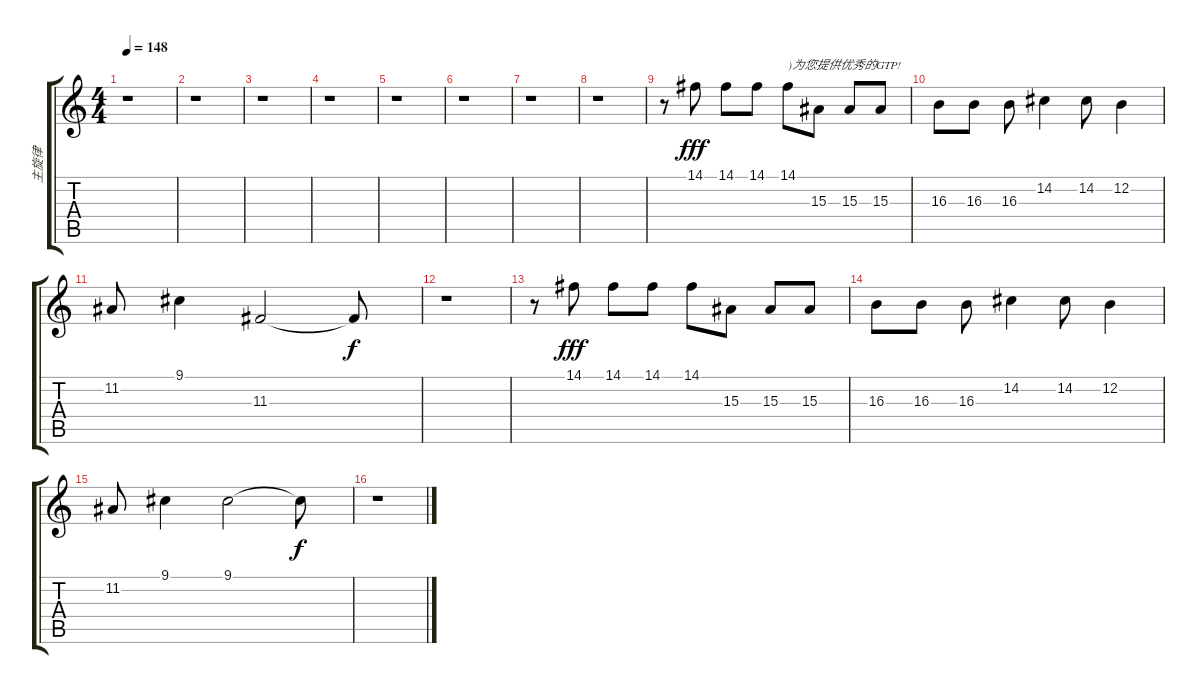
\track ("主旋律" "主旋律") {instrument flute}
\staff {score tabs}
\tuning (E4 B3 G3 D3 A2 E2) {hide}
\ts (4 4)
\tempo 148
\clef g2
\ks c
r.1{dy fff} |
r.1 |
r.1 |
r.1 |
r.1 |
r.1 |
r.1 |
r.1 |
r.8 14.1.8 14.1.8 14.1.8 14.1.8{txt ")为您提供优秀的GTP!"} 15.3.8 15.3.8 15.3.8 |
16.3.8 16.3.8 16.3.8 14.2.4 14.2.8 12.2.4 |
11.2.8 9.1.4 11.3.2 11.3{t}.8{dy f} |
r.1 |
r.8 14.1.8{dy fff} 14.1.8 14.1.8 14.1.8 15.3.8 15.3.8 15.3.8 |
16.3.8 16.3.8 16.3.8 14.2.4 14.2.8 12.2.4 |
11.2.8 9.1.4 9.1.2 9.1{t}.8{dy f} |
r.1
